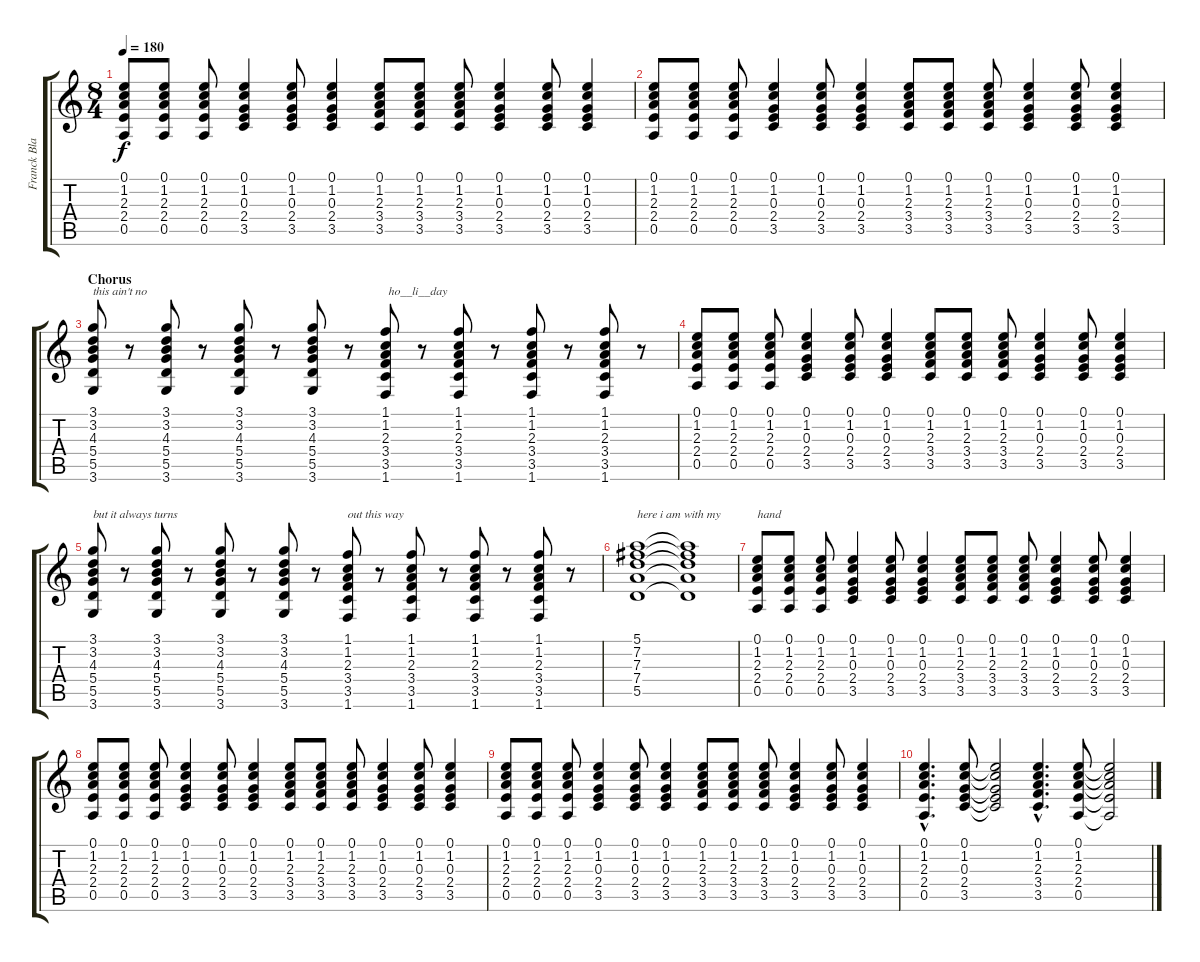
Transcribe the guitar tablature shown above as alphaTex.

\track ("Franck Black" "Franck Bla") {instrument acousticguitarsteel}
\staff {score tabs}
\tuning (E4 B3 G3 D3 A2 E2) {hide}
\ts (8 4)
\tempo 180
\clef g2
\ks c
(0.1 1.2 2.3 2.4 0.5).8{dy f} (0.1 1.2 2.3 2.4 0.5).8 (0.1 1.2 2.3 2.4 0.5).8 (0.1 1.2 0.3 2.4 3.5).4 (0.1 1.2 0.3 2.4 3.5).8 (0.1 1.2 0.3 2.4 3.5).4 (0.1 1.2 2.3 3.4 3.5).8 (0.1 1.2 2.3 3.4 3.5).8 (0.1 1.2 2.3 3.4 3.5).8 (0.1 1.2 0.3 2.4 3.5).4 (0.1 1.2 0.3 2.4 3.5).8 (0.1 1.2 0.3 2.4 3.5).4 |
(0.1 1.2 2.3 2.4 0.5).8 (0.1 1.2 2.3 2.4 0.5).8 (0.1 1.2 2.3 2.4 0.5).8 (0.1 1.2 0.3 2.4 3.5).4 (0.1 1.2 0.3 2.4 3.5).8 (0.1 1.2 0.3 2.4 3.5).4 (0.1 1.2 2.3 3.4 3.5).8 (0.1 1.2 2.3 3.4 3.5).8 (0.1 1.2 2.3 3.4 3.5).8 (0.1 1.2 0.3 2.4 3.5).4 (0.1 1.2 0.3 2.4 3.5).8 (0.1 1.2 0.3 2.4 3.5).4 |
\section ("" "Chorus")
(3.1 3.2 4.3 5.4 5.5 3.6).8{txt "this ain't no"} r.8 (3.1 3.2 4.3 5.4 5.5 3.6).8 r.8 (3.1 3.2 4.3 5.4 5.5 3.6).8 r.8 (3.1 3.2 4.3 5.4 5.5 3.6).8 r.8 (1.1 1.2 2.3 3.4 3.5 1.6).8{txt " ho__li__day"} r.8 (1.1 1.2 2.3 3.4 3.5 1.6).8 r.8 (1.1 1.2 2.3 3.4 3.5 1.6).8 r.8 (1.1 1.2 2.3 3.4 3.5 1.6).8 r.8 |
(0.1 1.2 2.3 2.4 0.5).8 (0.1 1.2 2.3 2.4 0.5).8 (0.1 1.2 2.3 2.4 0.5).8 (0.1 1.2 0.3 2.4 3.5).4 (0.1 1.2 0.3 2.4 3.5).8 (0.1 1.2 0.3 2.4 3.5).4 (0.1 1.2 2.3 3.4 3.5).8 (0.1 1.2 2.3 3.4 3.5).8 (0.1 1.2 2.3 3.4 3.5).8 (0.1 1.2 0.3 2.4 3.5).4 (0.1 1.2 0.3 2.4 3.5).8 (0.1 1.2 0.3 2.4 3.5).4 |
(3.1 3.2 4.3 5.4 5.5 3.6).8{txt "but it always turns"} r.8 (3.1 3.2 4.3 5.4 5.5 3.6).8 r.8 (3.1 3.2 4.3 5.4 5.5 3.6).8 r.8 (3.1 3.2 4.3 5.4 5.5 3.6).8 r.8 (1.1 1.2 2.3 3.4 3.5 1.6).8{txt "out this way"} r.8 (1.1 1.2 2.3 3.4 3.5 1.6).8 r.8 (1.1 1.2 2.3 3.4 3.5 1.6).8 r.8 (1.1 1.2 2.3 3.4 3.5 1.6).8 r.8 |
(5.1 7.2 7.3 7.4 5.5).1{txt "here i am with my"} (5.1{t} 7.2{t} 7.3{t} 7.4{t} 5.5{t}).1 |
(0.1 1.2 2.3 2.4 0.5).8{txt "hand"} (0.1 1.2 2.3 2.4 0.5).8 (0.1 1.2 2.3 2.4 0.5).8 (0.1 1.2 0.3 2.4 3.5).4 (0.1 1.2 0.3 2.4 3.5).8 (0.1 1.2 0.3 2.4 3.5).4 (0.1 1.2 2.3 3.4 3.5).8 (0.1 1.2 2.3 3.4 3.5).8 (0.1 1.2 2.3 3.4 3.5).8 (0.1 1.2 0.3 2.4 3.5).4 (0.1 1.2 0.3 2.4 3.5).8 (0.1 1.2 0.3 2.4 3.5).4 |
(0.1 1.2 2.3 2.4 0.5).8 (0.1 1.2 2.3 2.4 0.5).8 (0.1 1.2 2.3 2.4 0.5).8 (0.1 1.2 0.3 2.4 3.5).4 (0.1 1.2 0.3 2.4 3.5).8 (0.1 1.2 0.3 2.4 3.5).4 (0.1 1.2 2.3 3.4 3.5).8 (0.1 1.2 2.3 3.4 3.5).8 (0.1 1.2 2.3 3.4 3.5).8 (0.1 1.2 0.3 2.4 3.5).4 (0.1 1.2 0.3 2.4 3.5).8 (0.1 1.2 0.3 2.4 3.5).4 |
(0.1 1.2 2.3 2.4 0.5).8 (0.1 1.2 2.3 2.4 0.5).8 (0.1 1.2 2.3 2.4 0.5).8 (0.1 1.2 0.3 2.4 3.5).4 (0.1 1.2 0.3 2.4 3.5).8 (0.1 1.2 0.3 2.4 3.5).4 (0.1 1.2 2.3 3.4 3.5).8 (0.1 1.2 2.3 3.4 3.5).8 (0.1 1.2 2.3 3.4 3.5).8 (0.1 1.2 0.3 2.4 3.5).4 (0.1 1.2 0.3 2.4 3.5).8 (0.1 1.2 0.3 2.4 3.5).4 |
(0.1{hac} 1.2{hac} 2.3{hac} 2.4{hac} 0.5{hac}).4{d} (0.1 1.2 0.3 2.4 3.5).8 (0.1{t} 1.2{t} 0.3{t} 2.4{t} 3.5{t}).2 (0.1{hac} 1.2{hac} 2.3{hac} 3.4{hac} 3.5{hac}).4{d} (0.1 1.2 2.3 2.4 0.5).8 (0.1{t} 1.2{t} 2.3{t} 2.4{t} 0.5{t}).2
